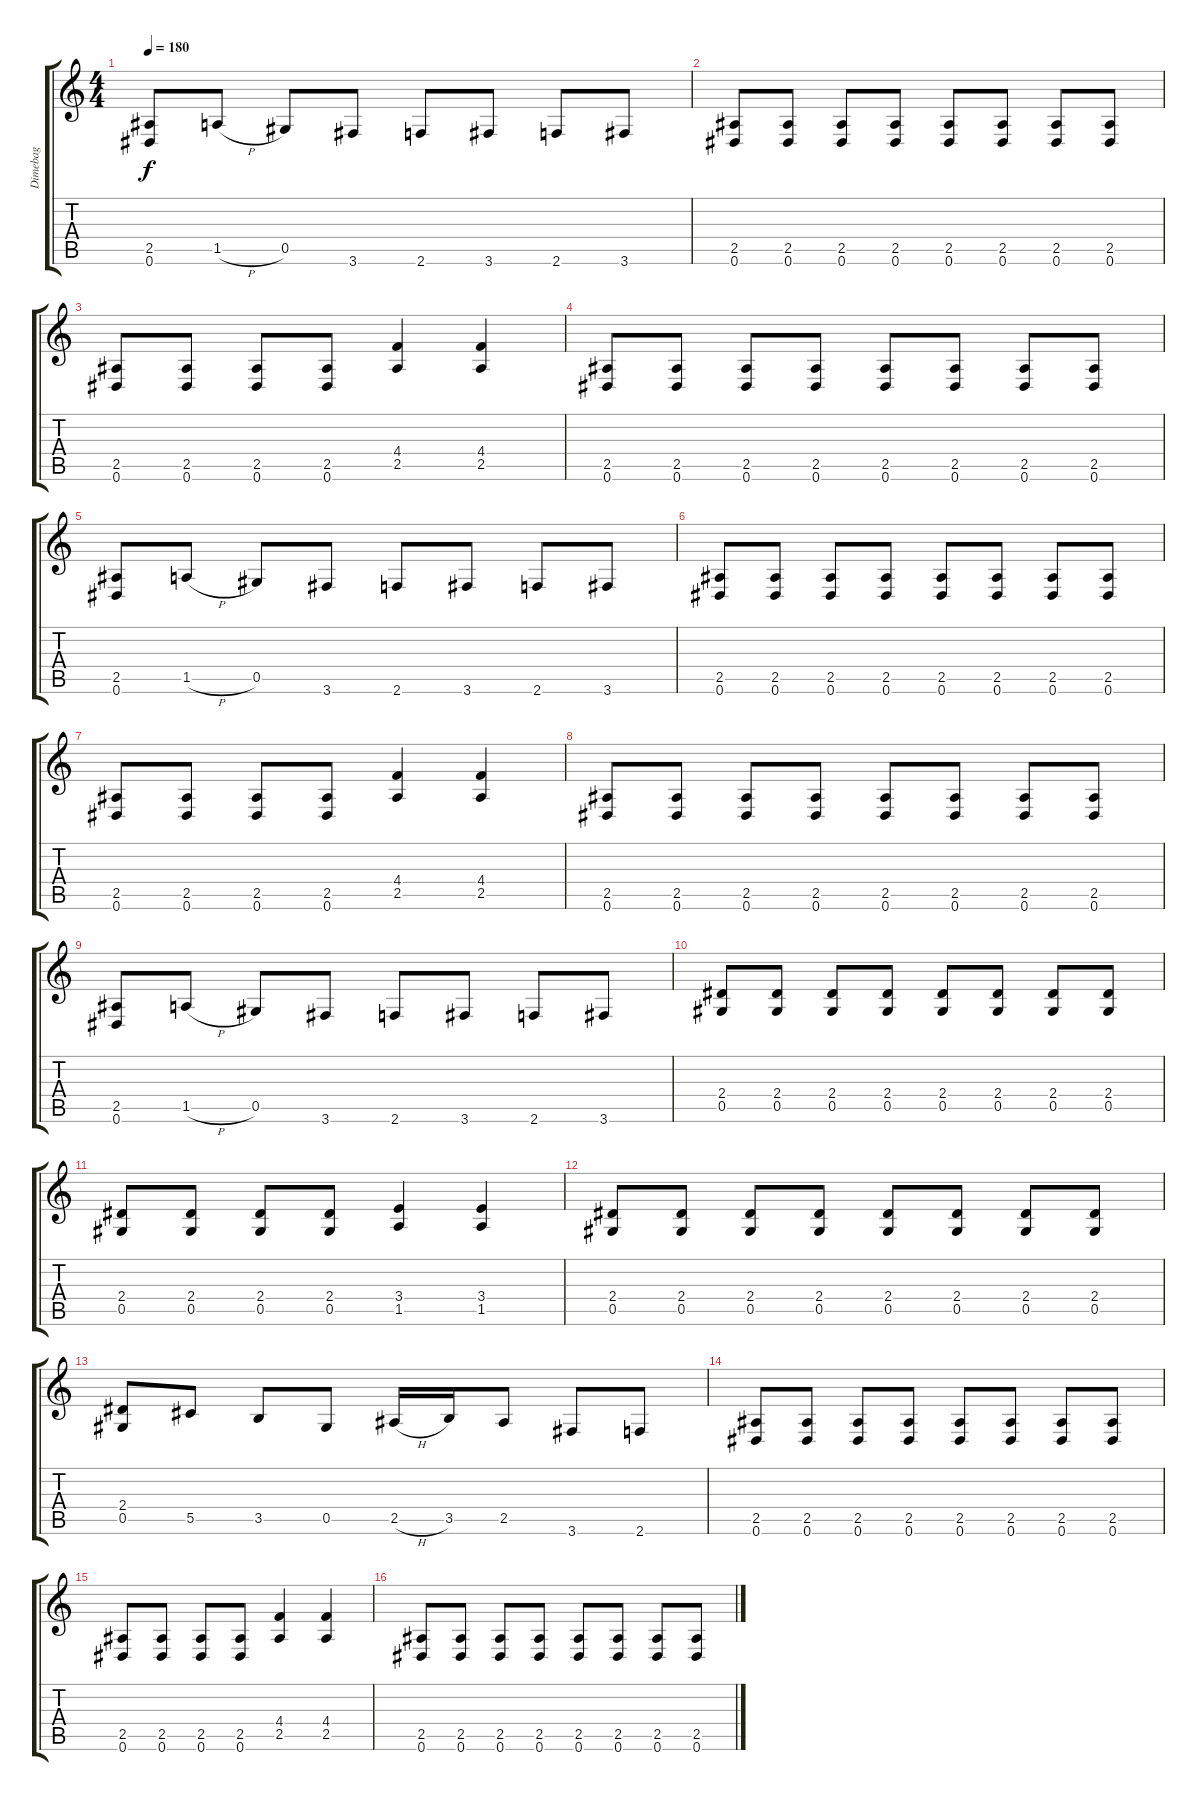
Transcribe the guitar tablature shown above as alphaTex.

\track ("Dimebag" "Dimebag") {instrument distortionguitar}
\staff {score tabs}
\tuning (Eb4 Bb3 Gb3 Db3 Ab2 Eb2) {hide}
\ts (4 4)
\tempo 180
\clef g2
\ks c
(2.5 0.6).8{dy f} 1.5{h}.8 0.5.8 3.6.8 2.6.8 3.6.8 2.6.8 3.6.8 |
(2.5 0.6).8 (2.5 0.6).8 (2.5 0.6).8 (2.5 0.6).8 (2.5 0.6).8 (2.5 0.6).8 (2.5 0.6).8 (2.5 0.6).8 |
(2.5 0.6).8 (2.5 0.6).8 (2.5 0.6).8 (2.5 0.6).8 (4.4 2.5).4 (4.4 2.5).4 |
(2.5 0.6).8 (2.5 0.6).8 (2.5 0.6).8 (2.5 0.6).8 (2.5 0.6).8 (2.5 0.6).8 (2.5 0.6).8 (2.5 0.6).8 |
(2.5 0.6).8 1.5{h}.8 0.5.8 3.6.8 2.6.8 3.6.8 2.6.8 3.6.8 |
(2.5 0.6).8 (2.5 0.6).8 (2.5 0.6).8 (2.5 0.6).8 (2.5 0.6).8 (2.5 0.6).8 (2.5 0.6).8 (2.5 0.6).8 |
(2.5 0.6).8 (2.5 0.6).8 (2.5 0.6).8 (2.5 0.6).8 (4.4 2.5).4 (4.4 2.5).4 |
(2.5 0.6).8 (2.5 0.6).8 (2.5 0.6).8 (2.5 0.6).8 (2.5 0.6).8 (2.5 0.6).8 (2.5 0.6).8 (2.5 0.6).8 |
(2.5 0.6).8 1.5{h}.8 0.5.8 3.6.8 2.6.8 3.6.8 2.6.8 3.6.8 |
(2.4 0.5).8 (2.4 0.5).8 (2.4 0.5).8 (2.4 0.5).8 (2.4 0.5).8 (2.4 0.5).8 (2.4 0.5).8 (2.4 0.5).8 |
(2.4 0.5).8 (2.4 0.5).8 (2.4 0.5).8 (2.4 0.5).8 (3.4 1.5).4 (3.4 1.5).4 |
(2.4 0.5).8 (2.4 0.5).8 (2.4 0.5).8 (2.4 0.5).8 (2.4 0.5).8 (2.4 0.5).8 (2.4 0.5).8 (2.4 0.5).8 |
(2.4 0.5).8 5.5.8 3.5.8 0.5.8 2.5{h}.16 3.5.16 2.5.8 3.6.8 2.6.8 |
(2.5 0.6).8 (2.5 0.6).8 (2.5 0.6).8 (2.5 0.6).8 (2.5 0.6).8 (2.5 0.6).8 (2.5 0.6).8 (2.5 0.6).8 |
(2.5 0.6).8 (2.5 0.6).8 (2.5 0.6).8 (2.5 0.6).8 (4.4 2.5).4 (4.4 2.5).4 |
(2.5 0.6).8 (2.5 0.6).8 (2.5 0.6).8 (2.5 0.6).8 (2.5 0.6).8 (2.5 0.6).8 (2.5 0.6).8 (2.5 0.6).8
